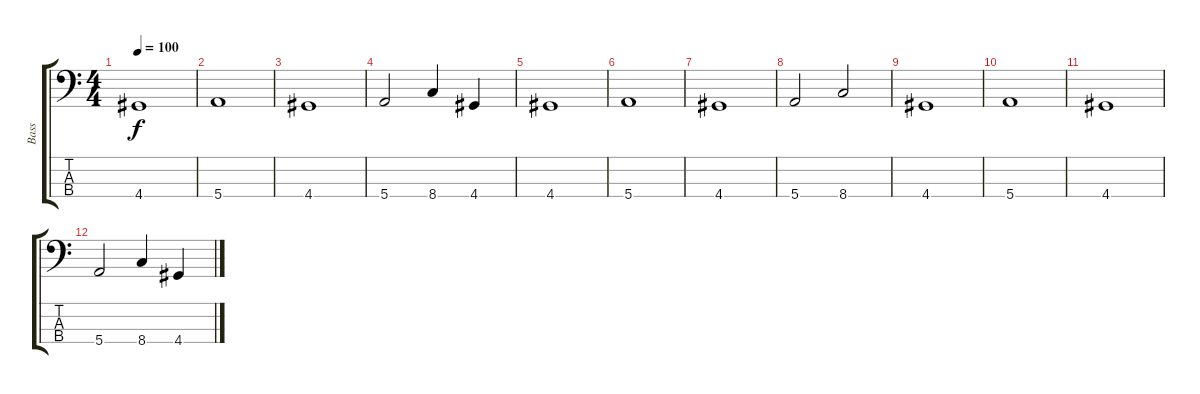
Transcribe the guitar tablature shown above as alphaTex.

\track ("Bass" "Bass") {instrument electricbassfinger}
\staff {score tabs}
\tuning (G2 D2 A1 E1) {hide}
\ts (4 4)
\tempo 100
\clef f4
\ks c
4.4.1{dy f} |
5.4.1 |
4.4.1 |
5.4.2 8.4.4 4.4.4 |
4.4.1 |
5.4.1 |
4.4.1 |
5.4.2 8.4.2 |
4.4.1 |
5.4.1 |
4.4.1 |
5.4.2 8.4.4 4.4.4
